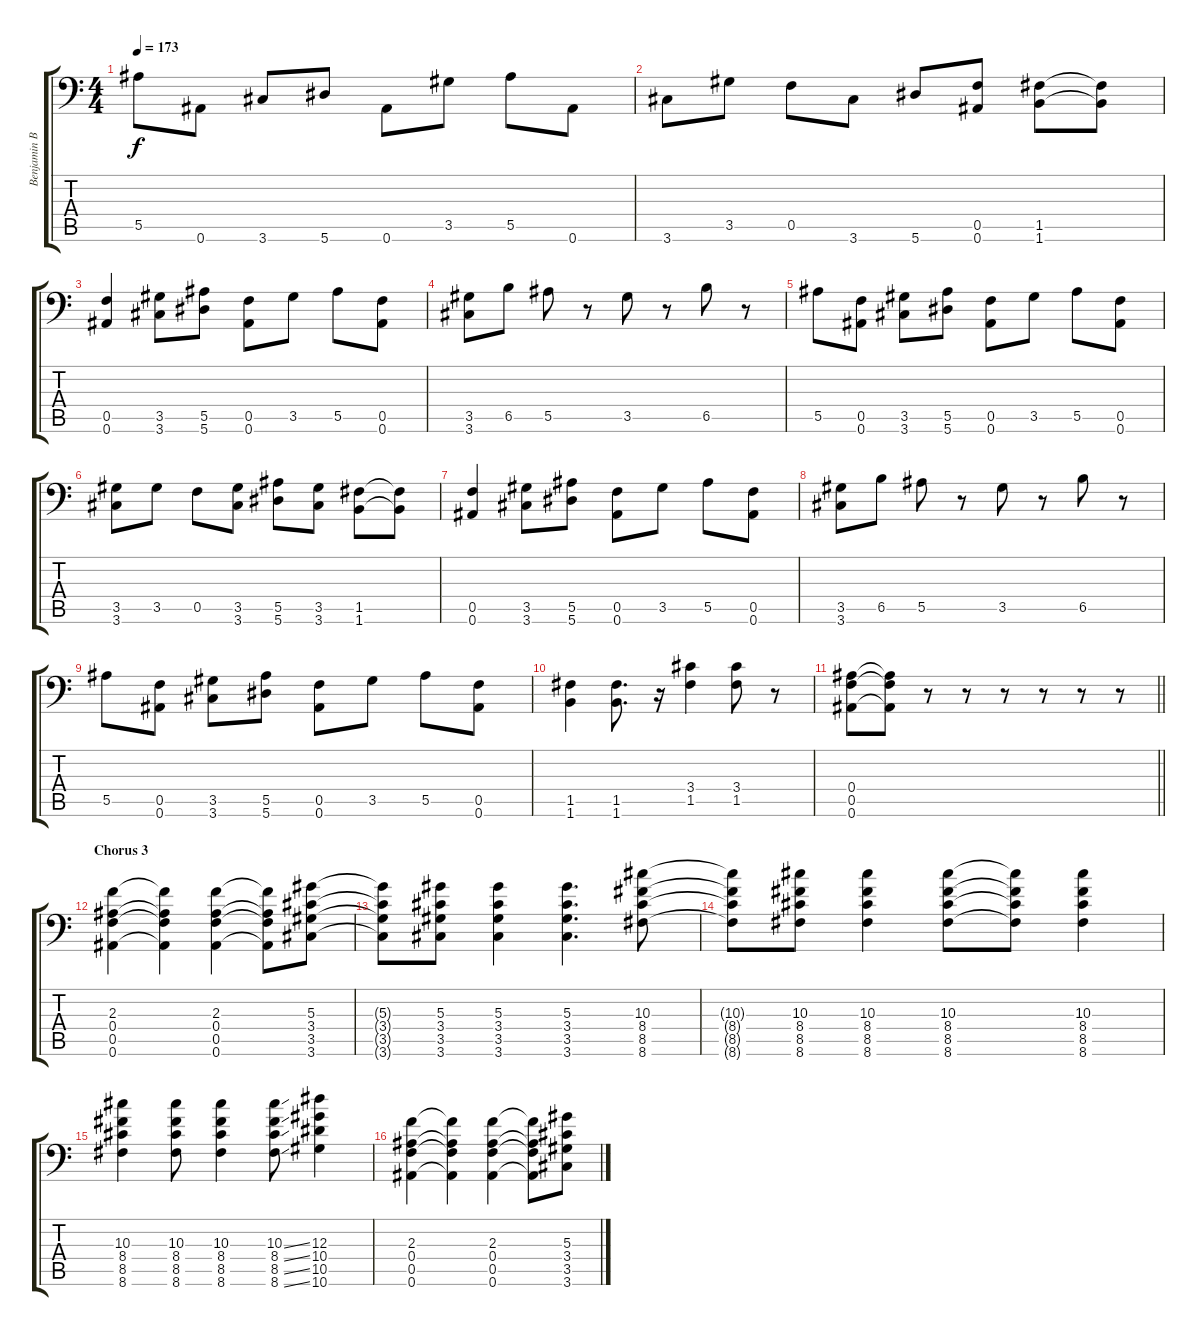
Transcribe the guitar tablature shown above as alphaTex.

\track ("Benjamin Burnley" "Benjamin B") {instrument distortionguitar}
\staff {score tabs}
\tuning (C4 G3 Eb3 Bb2 F2 Bb1) {hide}
\ts (4 4)
\tempo 173
\clef f4
\ks c
5.5.8{dy f} 0.6.8 3.6.8 5.6.8 0.6.8 3.5.8 5.5.8 0.6.8 |
3.6.8 3.5.8 0.5.8 3.6.8 5.6.8 (0.5 0.6).8 (1.5 1.6).8 (1.5{t} 1.6{t}).8 |
(0.5 0.6).4 (3.5 3.6).8 (5.5 5.6).8 (0.5 0.6).8 3.5.8 5.5.8 (0.5 0.6).8 |
(3.5 3.6).8 6.5.8 5.5.8 r.8 3.5.8 r.8 6.5.8 r.8 |
5.5.8 (0.5 0.6).8 (3.5 3.6).8 (5.5 5.6).8 (0.5 0.6).8 3.5.8 5.5.8 (0.5 0.6).8 |
(3.5 3.6).8 3.5.8 0.5.8 (3.5 3.6).8 (5.5 5.6).8 (3.5 3.6).8 (1.5 1.6).8 (1.5{t} 1.6{t}).8 |
(0.5 0.6).4 (3.5 3.6).8 (5.5 5.6).8 (0.5 0.6).8 3.5.8 5.5.8 (0.5 0.6).8 |
(3.5 3.6).8 6.5.8 5.5.8 r.8 3.5.8 r.8 6.5.8 r.8 |
5.5.8 (0.5 0.6).8 (3.5 3.6).8 (5.5 5.6).8 (0.5 0.6).8 3.5.8 5.5.8 (0.5 0.6).8 |
(1.5 1.6).4 (1.5 1.6).8{d} r.16 (3.4 1.5).4 (3.4 1.5).8 r.8 |
\barLineRight lightlight
(0.4 0.5 0.6).8 (0.4{t} 0.5{t} 0.6{t}).8 r.8 r.8 r.8 r.8 r.8 r.8 |
\section ("" "Chorus 3")
(2.3 0.4 0.5 0.6).4 (2.3{t} 0.4{t} 0.5{t} 0.6{t}).4 (2.3 0.4 0.5 0.6).4 (2.3{t} 0.4{t} 0.5{t} 0.6{t}).8 (5.3 3.4 3.5 3.6).8 |
(5.3{t} 3.4{t} 3.5{t} 3.6{t}).8 (5.3 3.4 3.5 3.6).8 (5.3 3.4 3.5 3.6).4 (5.3 3.4 3.5 3.6).4{d} (10.3 8.4 8.5 8.6).8 |
(10.3{t} 8.4{t} 8.5{t} 8.6{t}).8 (10.3 8.4 8.5 8.6).8 (10.3 8.4 8.5 8.6).4 (10.3 8.4 8.5 8.6).8 (10.3{t} 8.4{t} 8.5{t} 8.6{t}).8 (10.3 8.4 8.5 8.6).4 |
(10.3 8.4 8.5 8.6).4 (10.3 8.4 8.5 8.6).8 (10.3 8.4 8.5 8.6).4 (10.3{ss} 8.4{ss} 8.5{ss} 8.6{ss}).8 (12.3 10.4 10.5 10.6).4 |
(2.3 0.4 0.5 0.6).4 (2.3{t} 0.4{t} 0.5{t} 0.6{t}).4 (2.3 0.4 0.5 0.6).4 (2.3{t} 0.4{t} 0.5{t} 0.6{t}).8 (5.3 3.4 3.5 3.6).8
